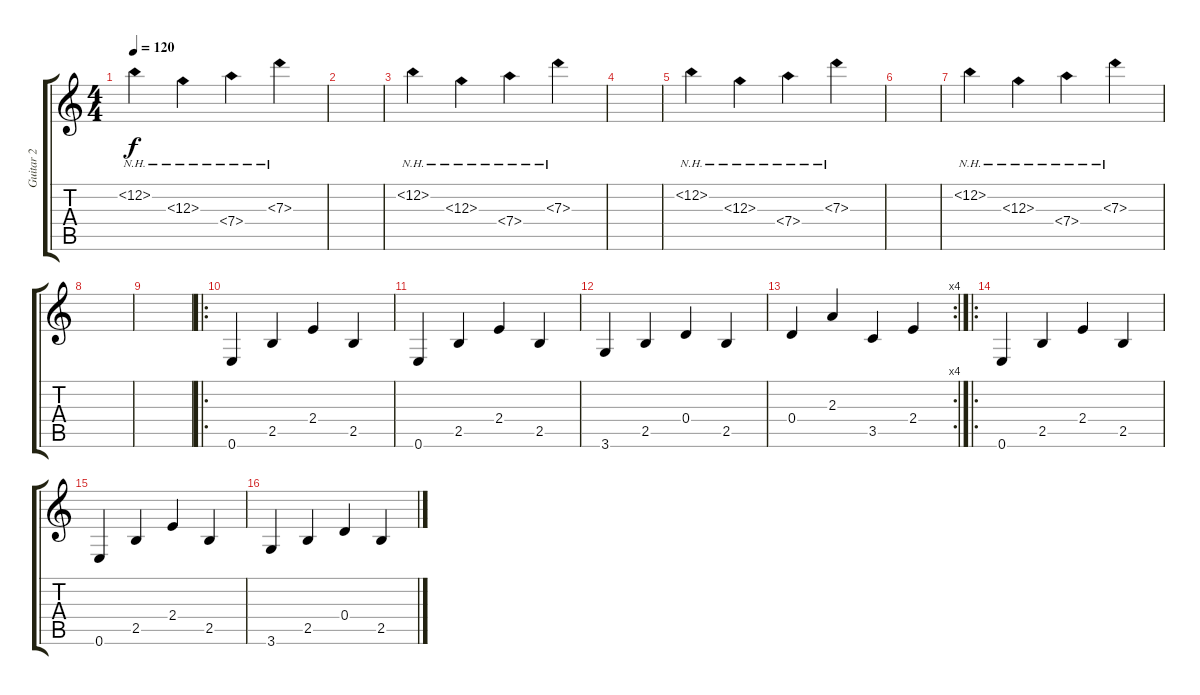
\track ("Guitar 2" "Guitar 2") {instrument electricguitarjazz}
\staff {score tabs}
\tuning (E4 B3 G3 D3 A2 E2) {hide}
\ts (4 4)
\tempo 120
\clef g2
\ks c
12.2{nh}.4{dy f instrument electricguitarjazz} 12.3{nh}.4 7.4{nh}.4 7.3{nh}.4 |
|
12.2{nh}.4 12.3{nh}.4 7.4{nh}.4 7.3{nh}.4 |
|
12.2{nh}.4 12.3{nh}.4 7.4{nh}.4 7.3{nh}.4 |
|
12.2{nh}.4 12.3{nh}.4 7.4{nh}.4 7.3{nh}.4 |
|
|
\ro
0.6.4 2.5.4 2.4.4 2.5.4 |
0.6.4 2.5.4 2.4.4 2.5.4 |
3.6.4 2.5.4 0.4.4 2.5.4 |
\rc 4
0.4.4 2.3.4 3.5.4 2.4.4 |
\ro
0.6.4 2.5.4 2.4.4 2.5.4 |
0.6.4 2.5.4 2.4.4 2.5.4 |
3.6.4 2.5.4 0.4.4 2.5.4
